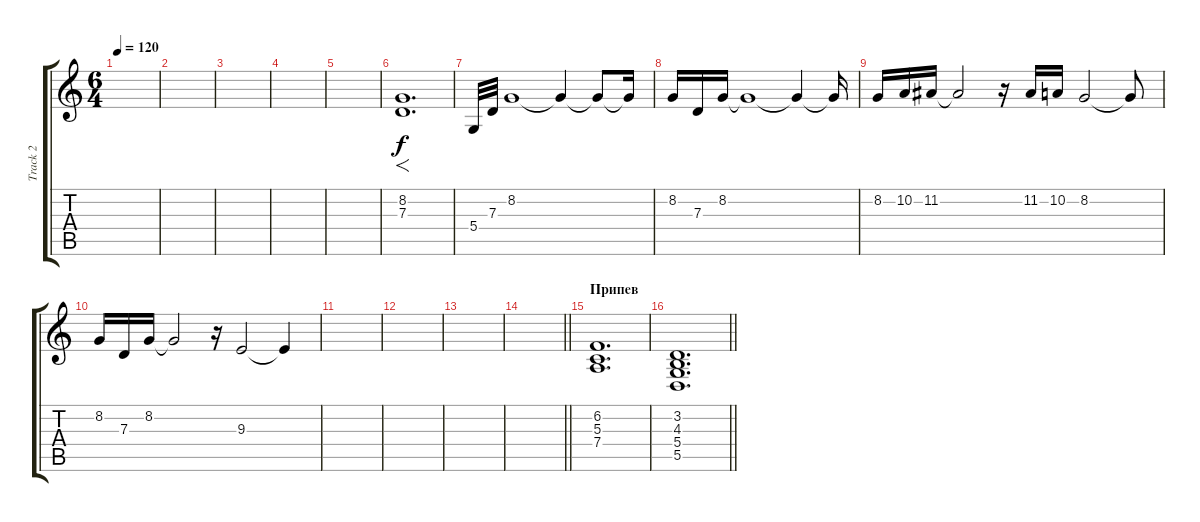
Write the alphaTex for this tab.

\track ("Track 2" "Track 2") {instrument accordion}
\staff {score tabs}
\tuning (E4 B3 G3 D3 A2 E2) {hide}
\ts (6 4)
\tempo 120
\clef g2
\ks c
|
|
|
|
|
(8.2 7.3).1{f d} |
5.4.32 7.3.32 8.2.1 8.2{t}.4 8.2{t}.8 8.2{t}.16 |
8.2.16 7.3.16 8.2.16 8.2{t}.1 8.2{t}.4 8.2{t}.16 |
8.2.16 10.2.16 11.2.16 11.2{t}.2 r.16 11.2.16 10.2.16 8.2.2 8.2{t}.8 |
8.2.16 7.3.16 8.2.16 8.2{t}.2 r.16 9.3.2 9.3{t}.4 |
|
|
|
\barLineRight lightlight
|
\section ("" "Припев")
(6.2 5.3 7.4).1{d} |
\barLineRight lightlight
(3.2 4.3 5.4 5.5).1{d}
